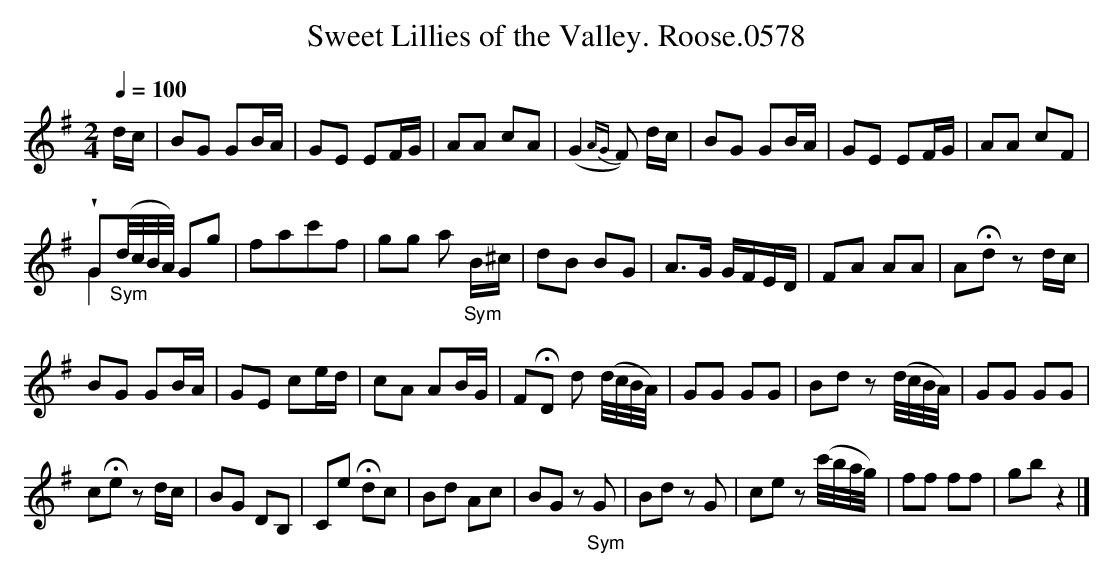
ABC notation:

X:1
T:Sweet Lillies of the Valley. Roose.0578
M:2/4
L:1/8
Q:1/4=100
K:G
d/c/|BG GB/A/ | GE EF/G/ | AA cA | (G2{AG}F) d/c/ |\\
BG GB/A/ | GE EF/G/ | AA cF |
!wedge!G"_Sym"(d//c//B//A//) Gg&G2x2 | fac'f | gg a "_Sym" B/^c/ |\\
dB BG | A>G G/F/E/D/ | FA AA |A!fermata!d zd/c/ |
BG GB/A/ | GE ce/d/ | cA AB/G/ | F!fermata!D d (d//c//B//A//) |\\
GG GG | Bd z(d//c//B//A//) | GG GG |
c!fermata!e zd/c/ | BG DB, |\\
Ce !fermata!dc | Bd Ac | BG z"_Sym"G | Bd zG |\\
ce z(c'//b//a//g//) | ff ff | gb z2 |]
